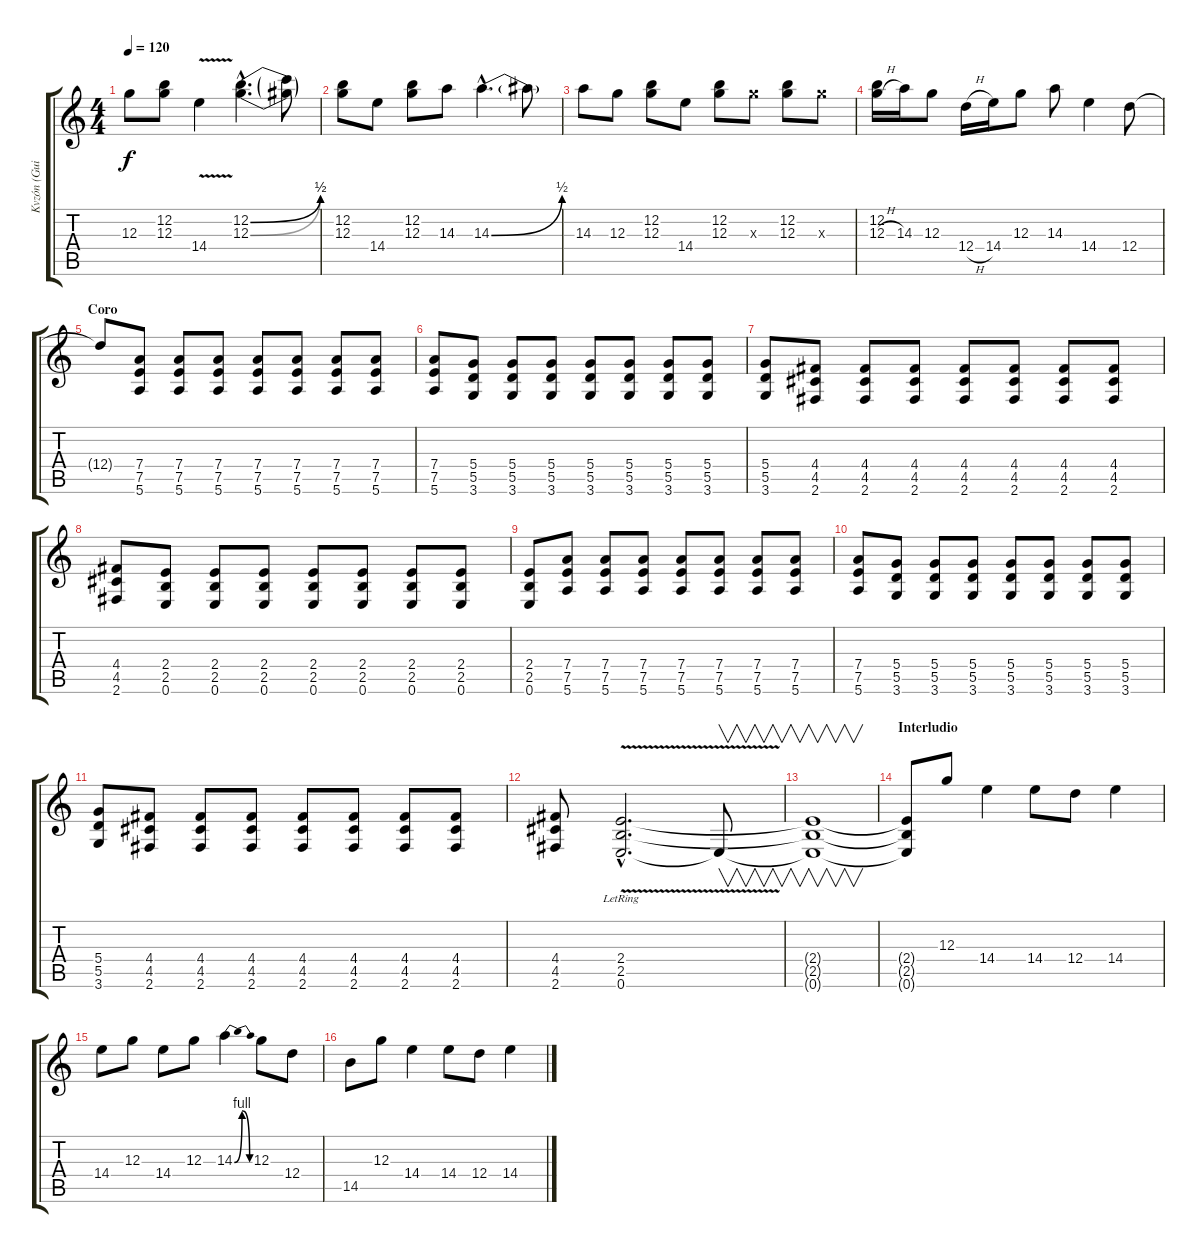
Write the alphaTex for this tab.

\track ("Kvzón (Guitarra)" "Kvzón (Gui") {instrument overdrivenguitar}
\staff {score tabs}
\tuning (E4 B3 G3 D3 A2 E2) {hide}
\ts (4 4)
\tempo 120
\clef g2
\ks c
12.3.8{dy f} (12.2 12.3).8 14.4{v}.4 (12.2{be (bend 0 0 60 2) hac} 12.3{be (bend 0 0 60 2) hac}).4{d} (12.2{t} 12.3{t}).8 |
(12.2 12.3).8 14.4.8 (12.2 12.3).8 14.3.8 14.3{be (bend 0 0 60 2) hac}.4{d} 14.3{t}.8 |
14.3.8 12.3.8 (12.2 12.3).8 14.4.8 (12.2 12.3).8 12.3{x}.8 (12.2 12.3).8 12.3{x}.8 |
(12.2 12.3{h}).16 14.3.16 12.3.8 12.4{h}.16 14.4.16 12.3.8 14.3.8 14.4.4 12.4.8 |
\section ("" "Coro")
12.4{t}.8 (7.4 7.5 5.6).8{instrument distortionguitar} (7.4 7.5 5.6).8 (7.4 7.5 5.6).8 (7.4 7.5 5.6).8 (7.4 7.5 5.6).8 (7.4 7.5 5.6).8 (7.4 7.5 5.6).8 |
(7.4 7.5 5.6).8 (5.4 5.5 3.6).8 (5.4 5.5 3.6).8 (5.4 5.5 3.6).8 (5.4 5.5 3.6).8 (5.4 5.5 3.6).8 (5.4 5.5 3.6).8 (5.4 5.5 3.6).8 |
(5.4 5.5 3.6).8 (4.4 4.5 2.6).8 (4.4 4.5 2.6).8 (4.4 4.5 2.6).8 (4.4 4.5 2.6).8 (4.4 4.5 2.6).8 (4.4 4.5 2.6).8 (4.4 4.5 2.6).8 |
(4.4 4.5 2.6).8 (2.4 2.5 0.6).8 (2.4 2.5 0.6).8 (2.4 2.5 0.6).8 (2.4 2.5 0.6).8 (2.4 2.5 0.6).8 (2.4 2.5 0.6).8 (2.4 2.5 0.6).8 |
(2.4 2.5 0.6).8 (7.4 7.5 5.6).8 (7.4 7.5 5.6).8 (7.4 7.5 5.6).8 (7.4 7.5 5.6).8 (7.4 7.5 5.6).8 (7.4 7.5 5.6).8 (7.4 7.5 5.6).8 |
(7.4 7.5 5.6).8 (5.4 5.5 3.6).8 (5.4 5.5 3.6).8 (5.4 5.5 3.6).8 (5.4 5.5 3.6).8 (5.4 5.5 3.6).8 (5.4 5.5 3.6).8 (5.4 5.5 3.6).8 |
(5.4 5.5 3.6).8 (4.4 4.5 2.6).8 (4.4 4.5 2.6).8 (4.4 4.5 2.6).8 (4.4 4.5 2.6).8 (4.4 4.5 2.6).8 (4.4 4.5 2.6).8 (4.4 4.5 2.6).8 |
(4.4 4.5 2.6).8 (2.4{hac} 2.5{hac lr} 0.6{v hac lr}).2{d} 0.6{t}.8{v} |
(2.4{t} 2.5{t} 0.6{t}).1{v} |
\section ("" "Interludio")
(2.4{t} 2.5{t} 0.6{t}).8 12.3.8 14.4.4 14.4.8 12.4.8 14.4.4 |
14.4.8 12.3.8 14.4.8 12.3.8 14.3{be (bendrelease 0 0 30 4 45 4 60 0)}.4 12.3.8 12.4.8 |
14.5.8 12.3.8 14.4.4 14.4.8 12.4.8 14.4.4
